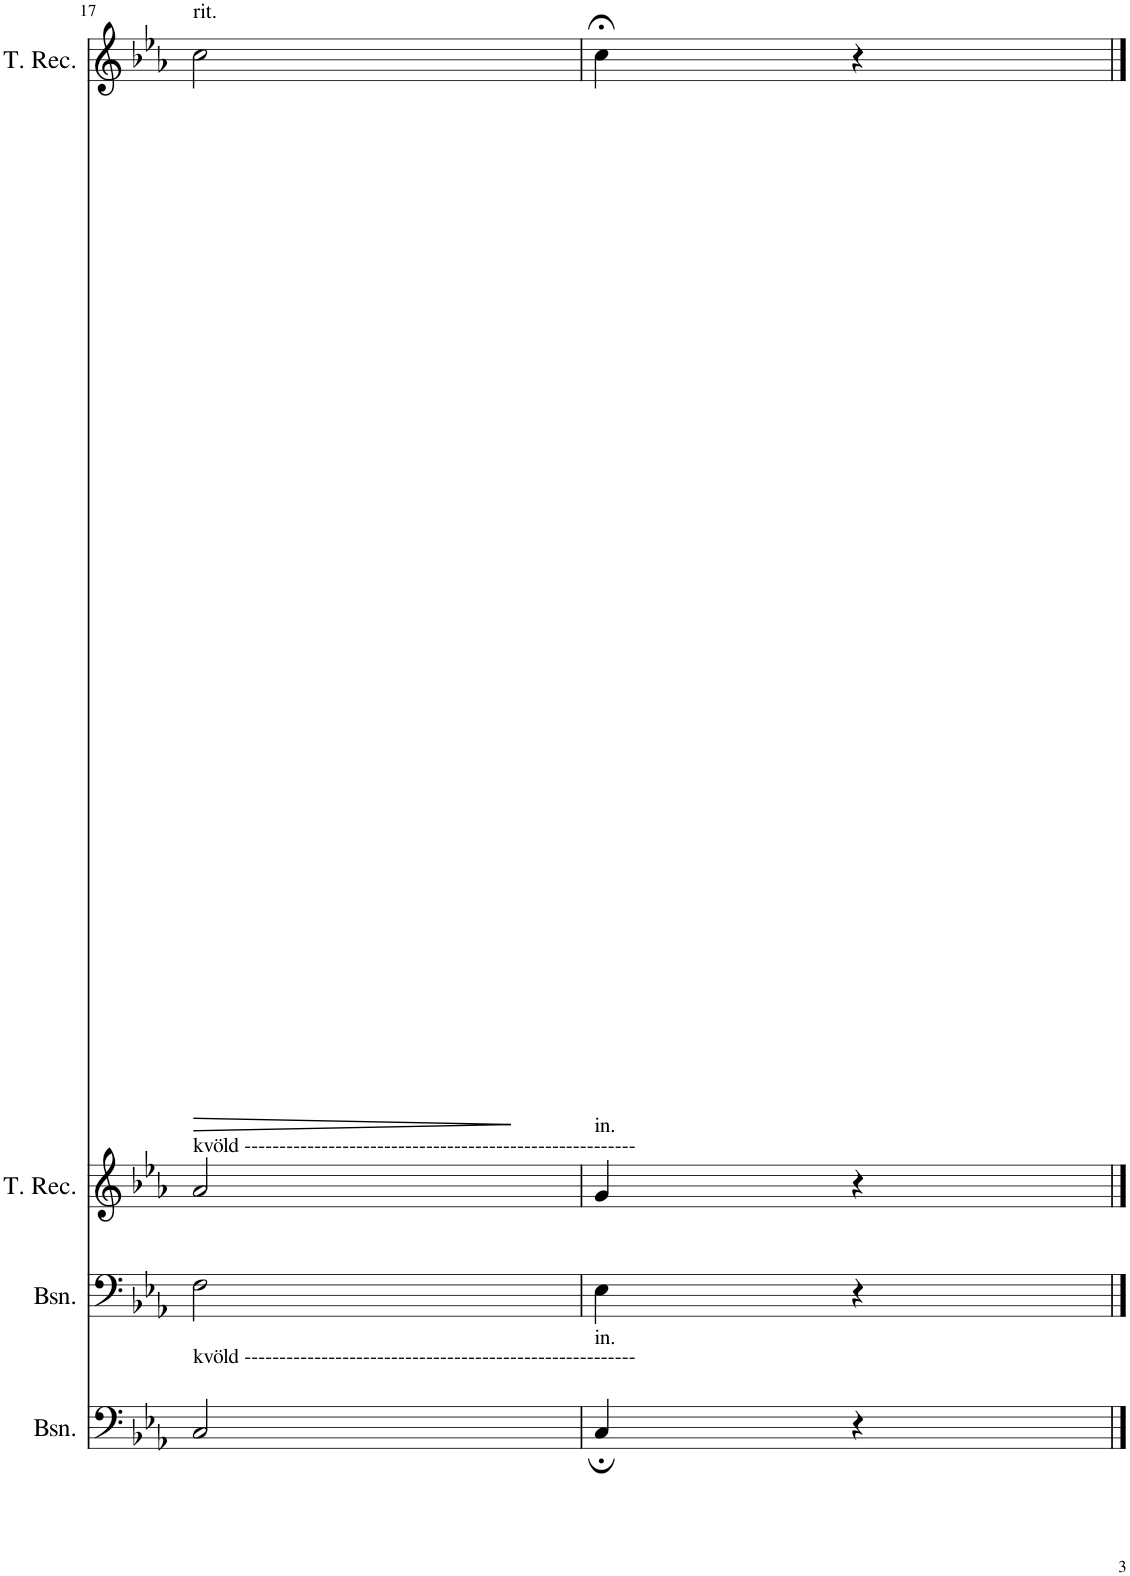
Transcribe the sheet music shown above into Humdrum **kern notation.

**kern	**kern	**kern	**kern	**dynam
*part4	*part3	*part2	*part1	*part1
*staff4	*staff3	*staff2	*staff1	*staff1
*I"Bassoon	*I"Bassoon	*I"Tenor Recorder	*I"Tenor Recorder	*
*I'Bsn.	*I'Bsn.	*I'T. Rec.	*I'T. Rec.	*
!!LO:PB:g=z
*clefF4	*clefF4	*clefG2	*clefG2	*
*k[b-e-a-]	*k[b-e-a-]	*k[b-e-a-]	*k[b-e-a-]	*
*M2/4	*M2/4	*M2/4	*M2/4	*
=17	=17	=17	=17	=17
!	!	!	!LO:TX:a:t=rit.	!
!	!	!LO:TX:a:t=kvöld --------------------------------------------------------	!	!
!LO:TX:a:t=kvöld --------------------------------------------------------	!	!	!	!
!	!	!	!	!LO:HP:b
2C/	2F\	2a-/	2cc\	>
.	.	.	.	]
=18	=18	=18	=18	=18
!	!	!LO:TX:a:t=in.	!	!
!LO:TX:a:t=in.	!	!	!	!
4C;/	4E-\	4g/	4cc;<\	.
4r	4r	4r	4r	.
==	==	==	==	==
*-	*-	*-	*-	*-
